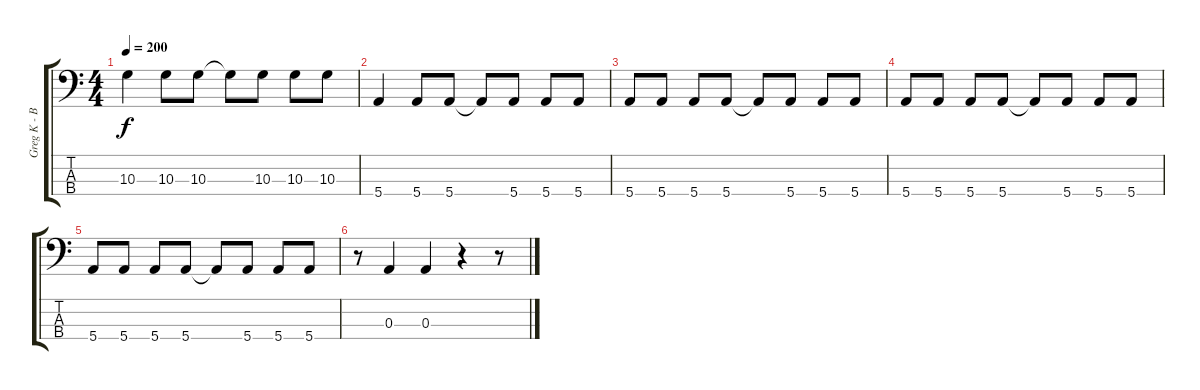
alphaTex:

\track ("Greg K - Bass" "Greg K - B") {instrument electricbasspick}
\staff {score tabs}
\tuning (G2 D2 A1 E1) {hide}
\ts (4 4)
\tempo 200
\clef f4
\ks c
10.3.4{dy f} 10.3.8 10.3.8 10.3{t}.8 10.3.8 10.3.8 10.3.8 |
5.4.4 5.4.8 5.4.8 5.4{t}.8 5.4.8 5.4.8 5.4.8 |
5.4.8 5.4.8 5.4.8 5.4.8 5.4{t}.8 5.4.8 5.4.8 5.4.8 |
5.4.8 5.4.8 5.4.8 5.4.8 5.4{t}.8 5.4.8 5.4.8 5.4.8 |
5.4.8 5.4.8 5.4.8 5.4.8 5.4{t}.8 5.4.8 5.4.8 5.4.8 |
r.8 0.3.4 0.3.4 r.4 r.8
